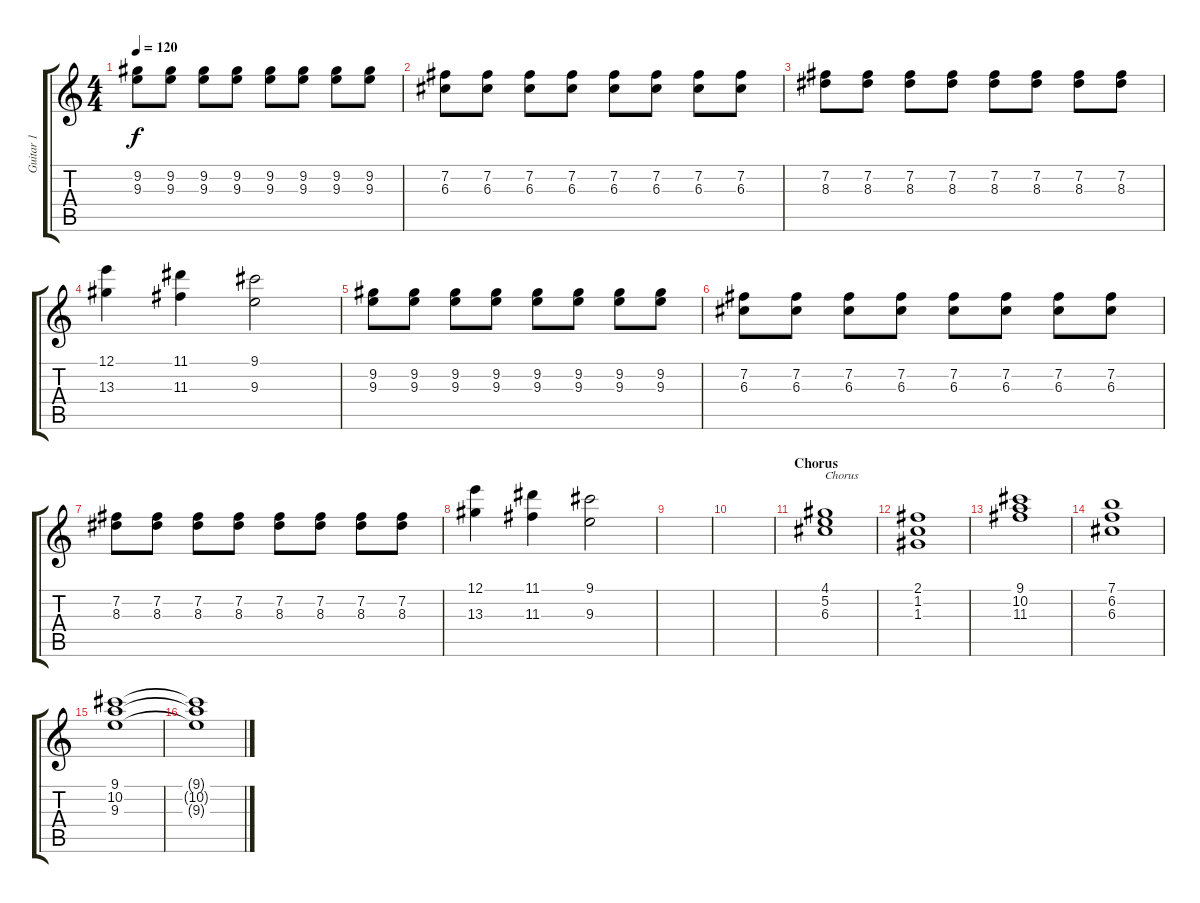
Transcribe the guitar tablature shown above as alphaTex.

\track ("Guitar 1" "Guitar 1") {instrument overdrivenguitar}
\staff {score tabs}
\tuning (E4 B3 G3 D3 A2 E2) {hide}
\ts (4 4)
\tempo 120
\clef g2
\ks c
(9.2 9.3).8{dy f} (9.2 9.3).8 (9.2 9.3).8 (9.2 9.3).8 (9.2 9.3).8 (9.2 9.3).8 (9.2 9.3).8 (9.2 9.3).8 |
(7.2 6.3).8 (7.2 6.3).8 (7.2 6.3).8 (7.2 6.3).8 (7.2 6.3).8 (7.2 6.3).8 (7.2 6.3).8 (7.2 6.3).8 |
(7.2 8.3).8 (7.2 8.3).8 (7.2 8.3).8 (7.2 8.3).8 (7.2 8.3).8 (7.2 8.3).8 (7.2 8.3).8 (7.2 8.3).8 |
(12.1 13.3).4 (11.1 11.3).4 (9.1 9.3).2 |
(9.2 9.3).8 (9.2 9.3).8 (9.2 9.3).8 (9.2 9.3).8 (9.2 9.3).8 (9.2 9.3).8 (9.2 9.3).8 (9.2 9.3).8 |
(7.2 6.3).8 (7.2 6.3).8 (7.2 6.3).8 (7.2 6.3).8 (7.2 6.3).8 (7.2 6.3).8 (7.2 6.3).8 (7.2 6.3).8 |
(7.2 8.3).8 (7.2 8.3).8 (7.2 8.3).8 (7.2 8.3).8 (7.2 8.3).8 (7.2 8.3).8 (7.2 8.3).8 (7.2 8.3).8 |
(12.1 13.3).4 (11.1 11.3).4 (9.1 9.3).2 |
|
|
\section ("" "Chorus")
(4.1 5.2 6.3).1{txt "Chorus"} |
(2.1 1.2 1.3).1 |
(9.1 10.2 11.3).1 |
(7.1 6.2 6.3).1 |
(9.1 10.2 9.3).1 |
(9.1{t} 10.2{t} 9.3{t}).1
